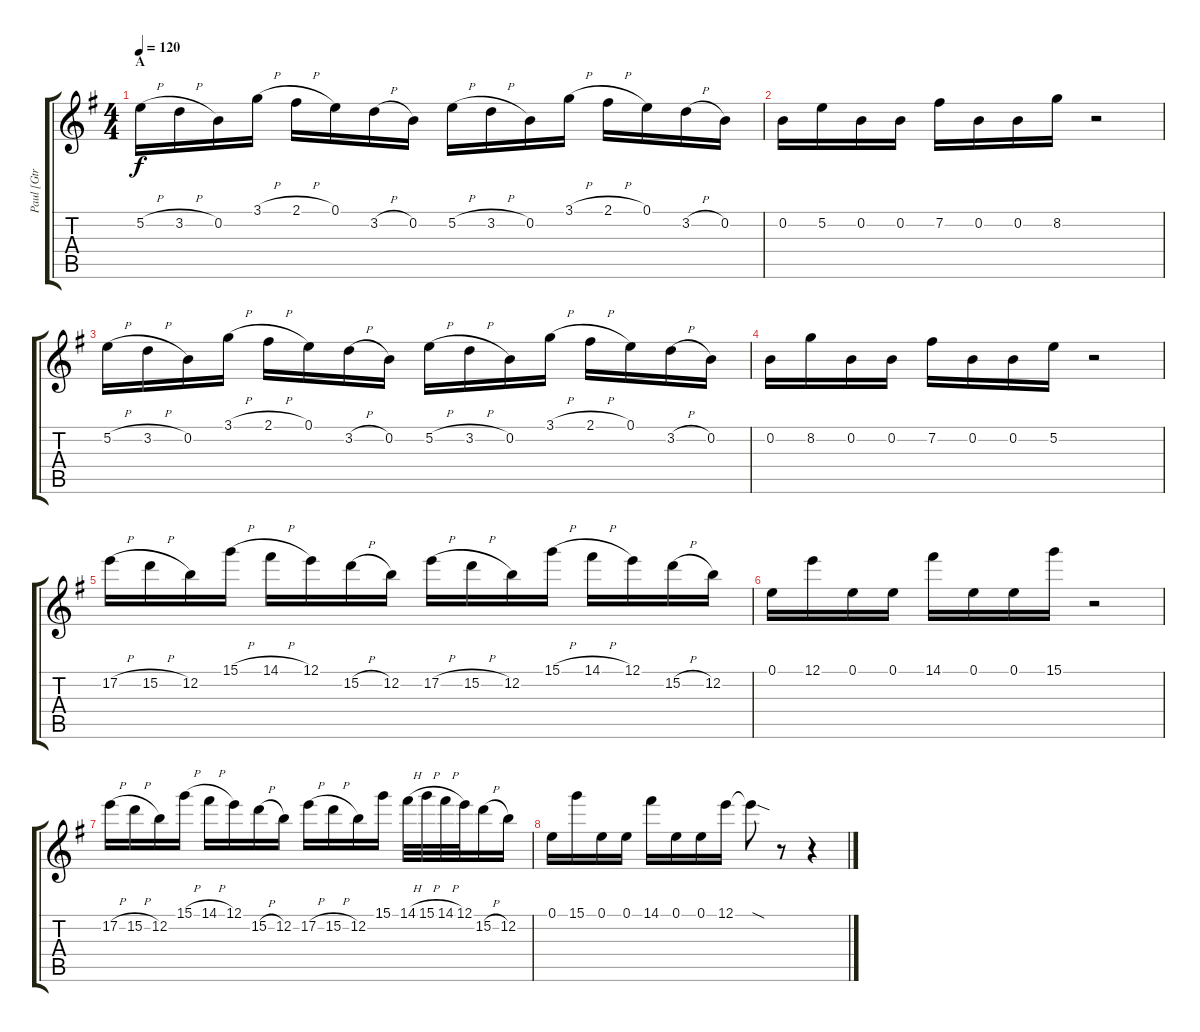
\track ("Paul [Gtr I]" "Paul [Gtr ") {instrument distortionguitar}
\staff {score tabs}
\tuning (E4 B3 G3 D3 A2 E2) {hide}
\ts (4 4)
\section ("" "A")
\tempo 120
\clef g2
\ks g
5.2{h}.16{dy f volume 15 balance 2} 3.2{h}.16 0.2.16 3.1{h}.16 2.1{h}.16 0.1.16 3.2{h}.16 0.2.16 5.2{h}.16 3.2{h}.16 0.2.16 3.1{h}.16 2.1{h}.16 0.1.16 3.2{h}.16 0.2.16 |
0.2.16 5.2.16 0.2.16 0.2.16 7.2.16 0.2.16 0.2.16 8.2.16 r.2 |
5.2{h}.16 3.2{h}.16 0.2.16 3.1{h}.16 2.1{h}.16 0.1.16 3.2{h}.16 0.2.16 5.2{h}.16 3.2{h}.16 0.2.16 3.1{h}.16 2.1{h}.16 0.1.16 3.2{h}.16 0.2.16 |
0.2.16 8.2.16 0.2.16 0.2.16 7.2.16 0.2.16 0.2.16 5.2.16 r.2 |
17.2{h}.16 15.2{h}.16 12.2.16 15.1{h}.16 14.1{h}.16 12.1.16 15.2{h}.16 12.2.16 17.2{h}.16 15.2{h}.16 12.2.16 15.1{h}.16 14.1{h}.16 12.1.16 15.2{h}.16 12.2.16 |
0.1.16 12.1.16 0.1.16 0.1.16 14.1.16 0.1.16 0.1.16 15.1.16 r.2 |
17.2{h}.16 15.2{h}.16 12.2.16 15.1{h}.16 14.1{h}.16 12.1.16 15.2{h}.16 12.2.16 17.2{h}.16 15.2{h}.16 12.2.16 15.1.16 14.1{h}.32 15.1{h}.32 14.1{h}.32 12.1.32 15.2{h}.16 12.2.16 |
0.1.16 15.1.16 0.1.16 0.1.16 14.1.16 0.1.16 0.1.16 12.1.16 12.1{sod t}.8 r.8 r.4
